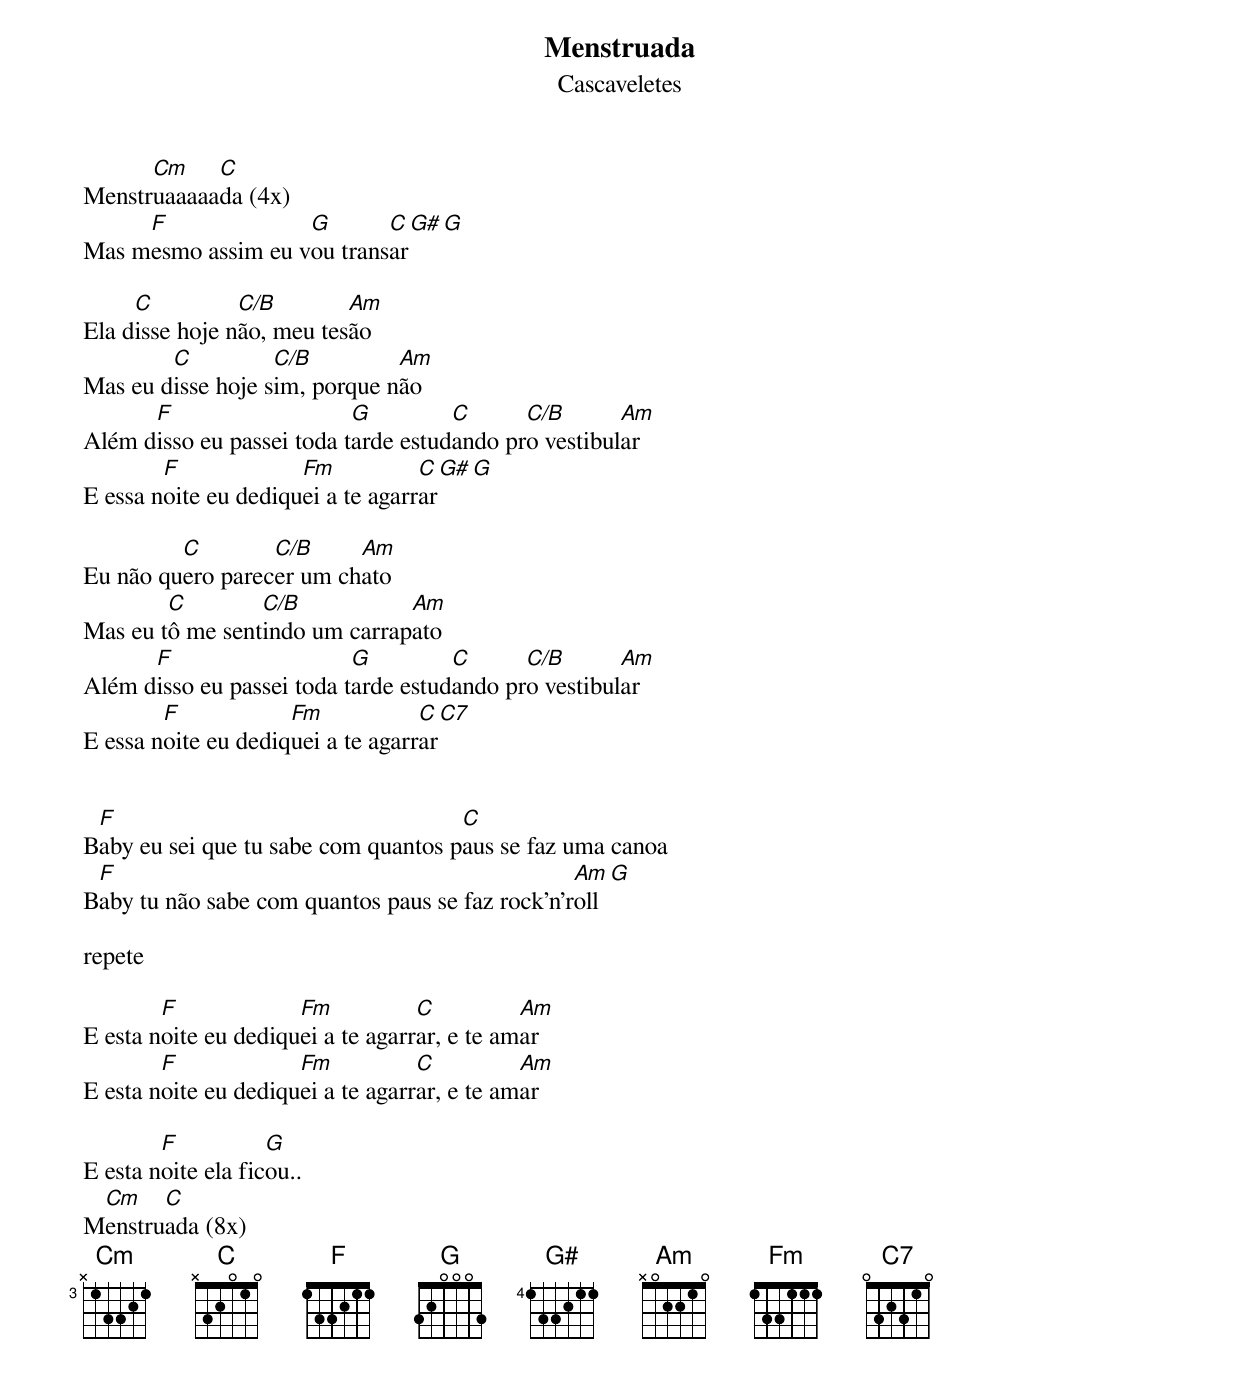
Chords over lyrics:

Menstruada
Cascaveletes



      Cm    C
Menstruaaaaada (4x)
     F              G       C  G#  G
Mas mesmo assim eu vou transar

     C          C/B        Am
Ela disse hoje não, meu tesão
        C          C/B         Am
Mas eu disse hoje sim, porque não
      F                    G         C      C/B       Am
Além disso eu passei toda tarde estudando pro vestibular
        F             Fm           C  G#  G
E essa noite eu dediquei a te agarrar

         C        C/B     Am
Eu não quero parecer um chato
        C        C/B           Am
Mas eu tô me sentindo um carrapato
      F                    G         C      C/B       Am
Além disso eu passei toda tarde estudando pro vestibular
        F            Fm            C  C7
E essa noite eu dediquei a te agarrar


 F                                   C
Baby eu sei que tu sabe com quantos paus se faz uma canoa
 F                                               Am  G
Baby tu não sabe com quantos paus se faz rock'n'roll

repete

        F             Fm           C          Am
E esta noite eu dediquei a te agarrar, e te amar
        F             Fm           C          Am
E esta noite eu dediquei a te agarrar, e te amar

        F           G
E esta noite ela ficou..
 Cm    C
Menstruada (8x)
